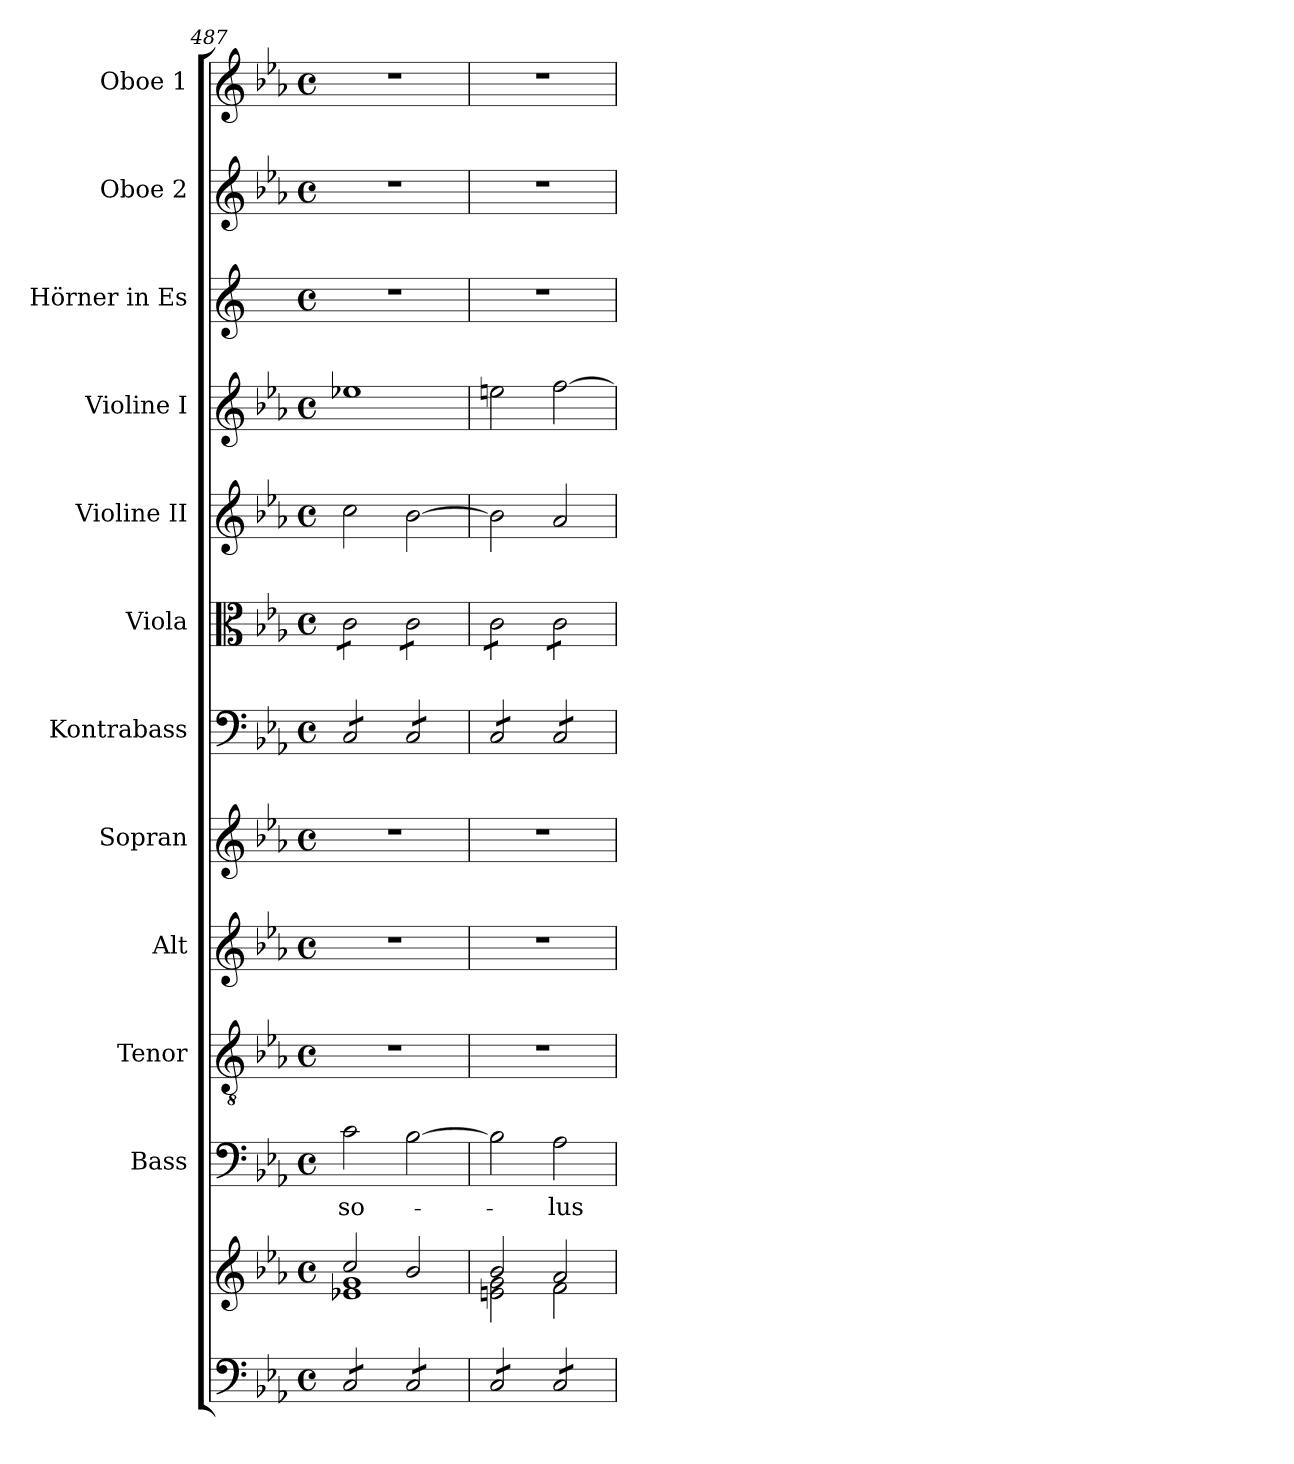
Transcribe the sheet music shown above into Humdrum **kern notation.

**kern	**kern	**kern	**text	**kern	**kern	**kern	**kern	**kern	**kern	**kern	**kern	**kern	**kern
*part12	*part12	*part11	*part11	*part10	*part9	*part8	*part7	*part6	*part5	*part4	*part3	*part2	*part1
*staff13	*staff12	*staff11	*staff11	*staff10	*staff9	*staff8	*staff7	*staff6	*staff5	*staff4	*staff3	*staff2	*staff1
*	*	*I"Bass	*	*I"Tenor	*I"Alt	*I"Sopran	*I"Kontrabass	*I"Viola	*I"Violine II	*I"Violine I	*I"Hörner in Es	*I"Oboe 2	*I"Oboe 1
*	*	*I'B.	*	*I'T.	*I'A.	*I'S.	*I'Kb.	*I'Vla.	*I'Vl. II	*I'Vl. I	*	*I'Ob. 2	*I'Ob. 1
!!LO:PB:g=z
*clefF4	*clefG2	*clefF4	*	*clefGv2	*clefG2	*clefG2	*clefF4	*clefC3	*clefG2	*clefG2	*clefG2	*clefG2	*clefG2
*	*	*	*	*	*	*	*ITrd7c12	*	*	*	*ITrd5c9	*	*
*k[b-e-a-]	*k[b-e-a-]	*k[b-e-a-]	*	*k[b-e-a-]	*k[b-e-a-]	*k[b-e-a-]	*k[b-e-a-]	*k[b-e-a-]	*k[b-e-a-]	*k[b-e-a-]	*k[b-e-a-]	*k[b-e-a-]	*k[b-e-a-]
*E-:	*E-:	*E-:	*	*E-:	*E-:	*E-:	*E-:	*E-:	*E-:	*E-:	*E-:	*E-:	*E-:
*M4/4	*M4/4	*M4/4	*	*M4/4	*M4/4	*M4/4	*M4/4	*M4/4	*M4/4	*M4/4	*M4/4	*M4/4	*M4/4
*met(c)	*met(c)	*met(c)	*	*met(c)	*met(c)	*met(c)	*met(c)	*met(c)	*met(c)	*met(c)	*met(c)	*met(c)	*met(c)
=487	=487	=487	=487	=487	=487	=487	=487	=487	=487	=487	=487	=487	=487
*	*^	*	*	*	*	*	*	*	*	*	*	*	*
!	!	!	!	!LO:LY:b	!	!	!	!	!	!	!	!	!	!
*tremolo	*	*	*	*	*	*	*	*	*	*	*	*	*	*
*	*	*	*	*	*	*	*	*tremolo	*	*	*	*	*	*
*	*	*	*	*	*	*	*	*	*tremolo	*	*	*	*	*
8C/L	2cc/	1e-X 1g	2c\	so-	1r	1r	1r	8CC/L	8c\L	2cc\	1ee-X	1r	1r	1r
8C/	.	.	.	.	.	.	.	8CC/	8c\	.	.	.	.	.
8C/	.	.	.	.	.	.	.	8CC/	8c\	.	.	.	.	.
8C/J	.	.	.	.	.	.	.	8CC/J	8c\J	.	.	.	.	.
8C/L	2b-/	.	[2B-\	.	.	.	.	8CC/L	8c\L	[2b-\	.	.	.	.
8C/	.	.	.	.	.	.	.	8CC/	8c\	.	.	.	.	.
8C/	.	.	.	.	.	.	.	8CC/	8c\	.	.	.	.	.
8C/J	.	.	.	.	.	.	.	8CC/J	8c\J	.	.	.	.	.
=488	=488	=488	=488	=488	=488	=488	=488	=488	=488	=488	=488	=488	=488	=488
8C/L	2b-/	2en\ 2g\	2B-\]	.	1r	1r	1r	8CC/L	8c\L	2b-\]	2een\	1r	1r	1r
8C/	.	.	.	.	.	.	.	8CC/	8c\	.	.	.	.	.
8C/	.	.	.	.	.	.	.	8CC/	8c\	.	.	.	.	.
8C/J	.	.	.	.	.	.	.	8CC/J	8c\J	.	.	.	.	.
!	!	!	!	!LO:LY:b	!	!	!	!	!	!	!	!	!	!
8C/L	2a-/	2f\	2A-\	-lus	.	.	.	8CC/L	8c\L	2a-/	[2ff\	.	.	.
8C/	.	.	.	.	.	.	.	8CC/	8c\	.	.	.	.	.
8C/	.	.	.	.	.	.	.	8CC/	8c\	.	.	.	.	.
8C/J	.	.	.	.	.	.	.	8CC/J	8c\J	.	.	.	.	.
*	*	*	*	*	*	*	*	*	*Xtremolo	*	*	*	*	*
*	*	*	*	*	*	*	*	*Xtremolo	*	*	*	*	*	*
*Xtremolo	*	*	*	*	*	*	*	*	*	*	*	*	*	*
*	*v	*v	*	*	*	*	*	*	*	*	*	*	*	*
=	=	=	=	=	=	=	=	=	=	=	=	=	=
*-	*-	*-	*-	*-	*-	*-	*-	*-	*-	*-	*-	*-	*-
